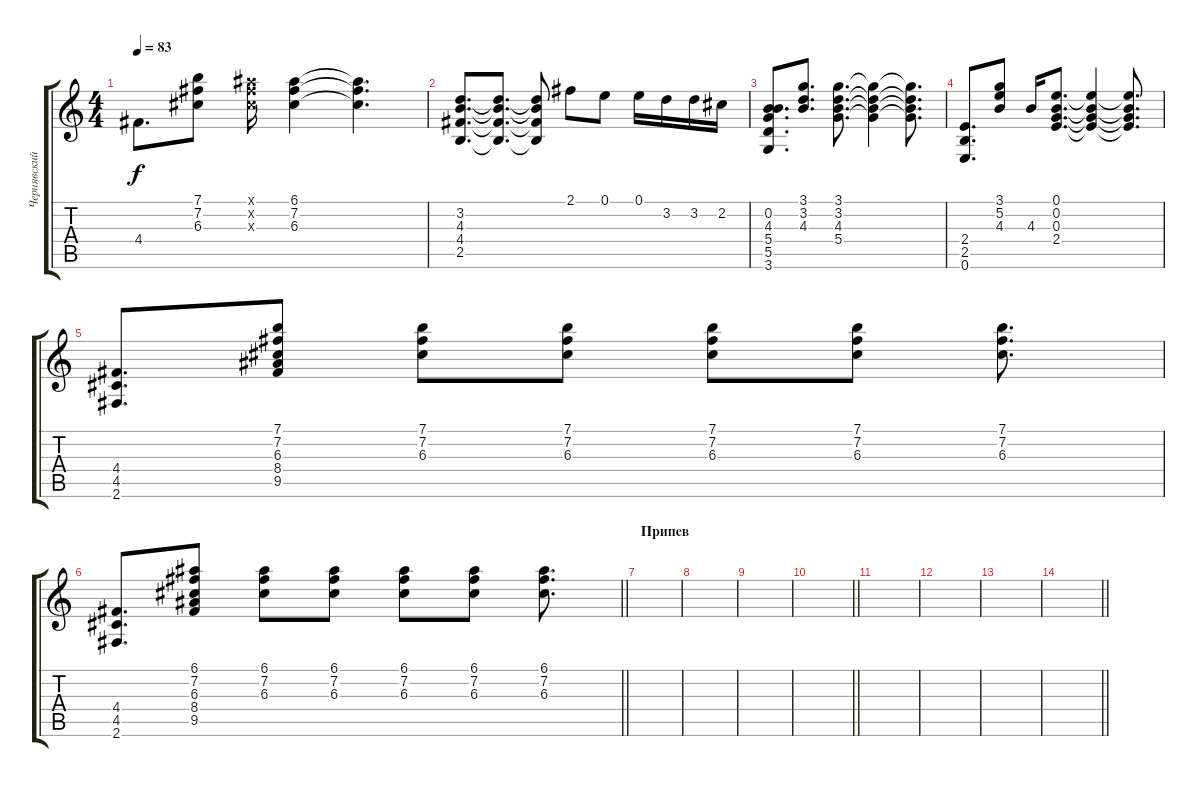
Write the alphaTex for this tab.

\track ("Чернявский" "Чернявский") {instrument electricguitarjazz}
\staff {score tabs}
\tuning (E4 B3 G3 D3 A2 E2) {hide}
\ts (4 4)
\tempo 83
\clef g2
\ks c
4.4.8{d dy f} (7.1 7.2 6.3).8 (6.1{x} 7.2{x} 6.3{x}).16 (6.1 7.2 6.3).4 (6.1{t} 7.2{t} 6.3{t}).4{d} |
(3.2 4.3 4.4 2.5).8{d} (3.2{t} 4.3{t} 4.4{t} 2.5{t}).8{d} (3.2{t} 4.3{t} 4.4{t} 2.5{t}).8 2.1.8 0.1.8 0.1.16 3.2.16 3.2.16 2.2.16 |
(0.2 4.3 5.4 5.5 3.6).8{d} (3.1 3.2 4.3).8{d} (3.1 3.2 4.3 5.4).8{d} (3.1{t} 3.2{t} 4.3{t} 5.4{t}).4 (3.1{t} 3.2{t} 4.3{t} 5.4{t}).8{d} |
(2.4 2.5 0.6).8{d} (3.1 5.2 4.3).8 4.3.16 (0.1 0.2 0.3 2.4).8{d} (0.1{t} 0.2{t} 0.3{t} 2.4{t}).4 (0.1{t} 0.2{t} 0.3{t} 2.4{t}).8{d} |
(4.4 4.5 2.6).8{d} (7.1 7.2 6.3 8.4 9.5).8 (7.1 7.2 6.3).8 (7.1 7.2 6.3).8 (7.1 7.2 6.3).8 (7.1 7.2 6.3).8 (7.1 7.2 6.3).8{d} |
\barLineRight lightlight
(4.4 4.5 2.6).8{d} (6.1 7.2 6.3 8.4 9.5).8 (6.1 7.2 6.3).8 (6.1 7.2 6.3).8 (6.1 7.2 6.3).8 (6.1 7.2 6.3).8 (6.1 7.2 6.3).8{d} |
\section ("" "Припев")
|
|
|
\barLineRight lightlight
|
|
|
|
\barLineRight lightlight
